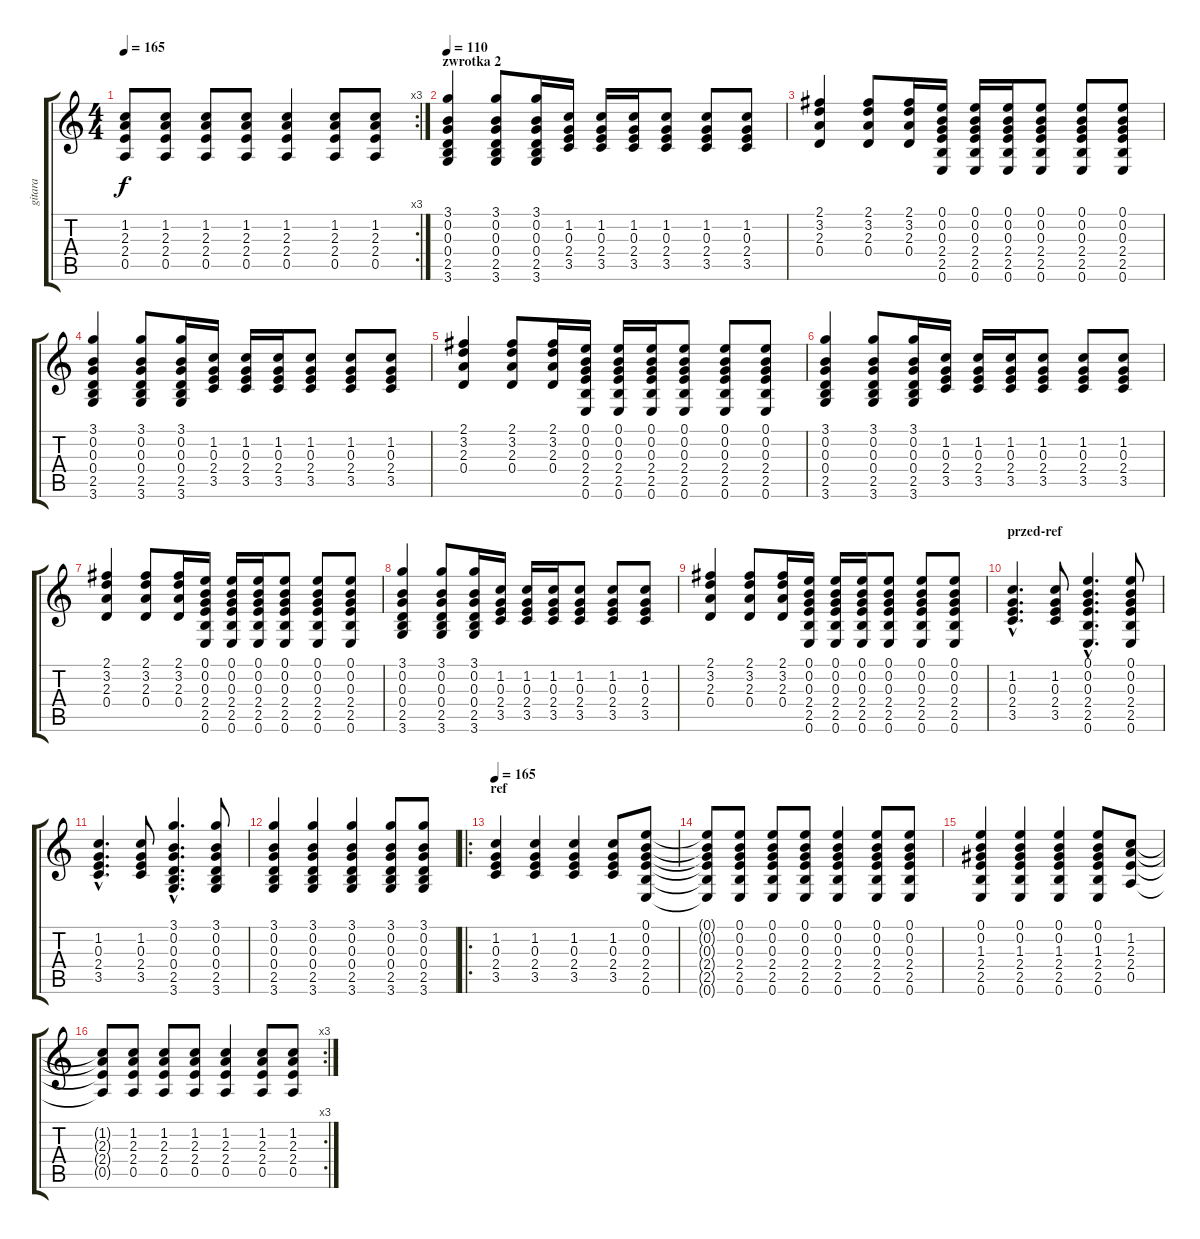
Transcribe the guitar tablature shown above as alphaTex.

\track ("gitara" "gitara") {instrument electricguitarclean}
\staff {score tabs}
\tuning (E4 B3 G3 D3 A2 E2) {hide}
\rc 3
\ts (4 4)
\tempo 165
\clef g2
\ks c
(1.2{t} 2.3{t} 2.4{t} 0.5{t}).8{dy f} (1.2 2.3 2.4 0.5).8 (1.2 2.3 2.4 0.5).8 (1.2 2.3 2.4 0.5).8 (1.2 2.3 2.4 0.5).4 (1.2 2.3 2.4 0.5).8 (1.2 2.3 2.4 0.5).8 |
\section ("" "zwrotka 2")
\tempo 110
(3.1 0.2 0.3 0.4 2.5 3.6).4 (3.1 0.2 0.3 0.4 2.5 3.6).8 (3.1 0.2 0.3 0.4 2.5 3.6).16 (1.2 0.3 2.4 3.5).16 (1.2 0.3 2.4 3.5).16 (1.2 0.3 2.4 3.5).16 (1.2 0.3 2.4 3.5).8 (1.2 0.3 2.4 3.5).8 (1.2 0.3 2.4 3.5).8 |
(2.1 3.2 2.3 0.4).4 (2.1 3.2 2.3 0.4).8 (2.1 3.2 2.3 0.4).16 (0.1 0.2 0.3 2.4 2.5 0.6).16 (0.1 0.2 0.3 2.4 2.5 0.6).16 (0.1 0.2 0.3 2.4 2.5 0.6).16 (0.1 0.2 0.3 2.4 2.5 0.6).8 (0.1 0.2 0.3 2.4 2.5 0.6).8 (0.1 0.2 0.3 2.4 2.5 0.6).8 |
(3.1 0.2 0.3 0.4 2.5 3.6).4 (3.1 0.2 0.3 0.4 2.5 3.6).8 (3.1 0.2 0.3 0.4 2.5 3.6).16 (1.2 0.3 2.4 3.5).16 (1.2 0.3 2.4 3.5).16 (1.2 0.3 2.4 3.5).16 (1.2 0.3 2.4 3.5).8 (1.2 0.3 2.4 3.5).8 (1.2 0.3 2.4 3.5).8 |
(2.1 3.2 2.3 0.4).4 (2.1 3.2 2.3 0.4).8 (2.1 3.2 2.3 0.4).16 (0.1 0.2 0.3 2.4 2.5 0.6).16 (0.1 0.2 0.3 2.4 2.5 0.6).16 (0.1 0.2 0.3 2.4 2.5 0.6).16 (0.1 0.2 0.3 2.4 2.5 0.6).8 (0.1 0.2 0.3 2.4 2.5 0.6).8 (0.1 0.2 0.3 2.4 2.5 0.6).8 |
(3.1 0.2 0.3 0.4 2.5 3.6).4 (3.1 0.2 0.3 0.4 2.5 3.6).8 (3.1 0.2 0.3 0.4 2.5 3.6).16 (1.2 0.3 2.4 3.5).16 (1.2 0.3 2.4 3.5).16 (1.2 0.3 2.4 3.5).16 (1.2 0.3 2.4 3.5).8 (1.2 0.3 2.4 3.5).8 (1.2 0.3 2.4 3.5).8 |
(2.1 3.2 2.3 0.4).4 (2.1 3.2 2.3 0.4).8 (2.1 3.2 2.3 0.4).16 (0.1 0.2 0.3 2.4 2.5 0.6).16 (0.1 0.2 0.3 2.4 2.5 0.6).16 (0.1 0.2 0.3 2.4 2.5 0.6).16 (0.1 0.2 0.3 2.4 2.5 0.6).8 (0.1 0.2 0.3 2.4 2.5 0.6).8 (0.1 0.2 0.3 2.4 2.5 0.6).8 |
(3.1 0.2 0.3 0.4 2.5 3.6).4 (3.1 0.2 0.3 0.4 2.5 3.6).8 (3.1 0.2 0.3 0.4 2.5 3.6).16 (1.2 0.3 2.4 3.5).16 (1.2 0.3 2.4 3.5).16 (1.2 0.3 2.4 3.5).16 (1.2 0.3 2.4 3.5).8 (1.2 0.3 2.4 3.5).8 (1.2 0.3 2.4 3.5).8 |
(2.1 3.2 2.3 0.4).4 (2.1 3.2 2.3 0.4).8 (2.1 3.2 2.3 0.4).16 (0.1 0.2 0.3 2.4 2.5 0.6).16 (0.1 0.2 0.3 2.4 2.5 0.6).16 (0.1 0.2 0.3 2.4 2.5 0.6).16 (0.1 0.2 0.3 2.4 2.5 0.6).8 (0.1 0.2 0.3 2.4 2.5 0.6).8 (0.1 0.2 0.3 2.4 2.5 0.6).8 |
\section ("" "przed-ref")
(1.2{hac} 0.3{hac} 2.4{hac} 3.5{hac}).4{d} (1.2 0.3 2.4 3.5).8 (0.1{hac} 0.2{hac} 0.3{hac} 2.4{hac} 2.5{hac} 0.6{hac}).4{d} (0.1 0.2 0.3 2.4 2.5 0.6).8 |
(1.2{hac} 0.3{hac} 2.4{hac} 3.5{hac}).4{d} (1.2 0.3 2.4 3.5).8 (3.1{hac} 0.2{hac} 0.3{hac} 0.4{hac} 2.5{hac} 3.6{hac}).4{d} (3.1 0.2 0.3 0.4 2.5 3.6).8 |
(3.1 0.2 0.3 0.4 2.5 3.6).4 (3.1 0.2 0.3 0.4 2.5 3.6).4 (3.1 0.2 0.3 0.4 2.5 3.6).4 (3.1 0.2 0.3 0.4 2.5 3.6).8 (3.1 0.2 0.3 0.4 2.5 3.6).8 |
\ro
\section ("" "ref")
\tempo 165
(1.2 0.3 2.4 3.5).4 (1.2 0.3 2.4 3.5).4 (1.2 0.3 2.4 3.5).4 (1.2 0.3 2.4 3.5).8 (0.1 0.2 0.3 2.4 2.5 0.6).8 |
(0.1{t} 0.2{t} 0.3{t} 2.4{t} 2.5{t} 0.6{t}).8 (0.1 0.2 0.3 2.4 2.5 0.6).8 (0.1 0.2 0.3 2.4 2.5 0.6).8 (0.1 0.2 0.3 2.4 2.5 0.6).8 (0.1 0.2 0.3 2.4 2.5 0.6).4 (0.1 0.2 0.3 2.4 2.5 0.6).8 (0.1 0.2 0.3 2.4 2.5 0.6).8 |
(0.1 0.2 1.3 2.4 2.5 0.6).4 (0.1 0.2 1.3 2.4 2.5 0.6).4 (0.1 0.2 1.3 2.4 2.5 0.6).4 (0.1 0.2 1.3 2.4 2.5 0.6).8 (1.2 2.3 2.4 0.5).8 |
\rc 3
(1.2{t} 2.3{t} 2.4{t} 0.5{t}).8 (1.2 2.3 2.4 0.5).8 (1.2 2.3 2.4 0.5).8 (1.2 2.3 2.4 0.5).8 (1.2 2.3 2.4 0.5).4 (1.2 2.3 2.4 0.5).8 (1.2 2.3 2.4 0.5).8
